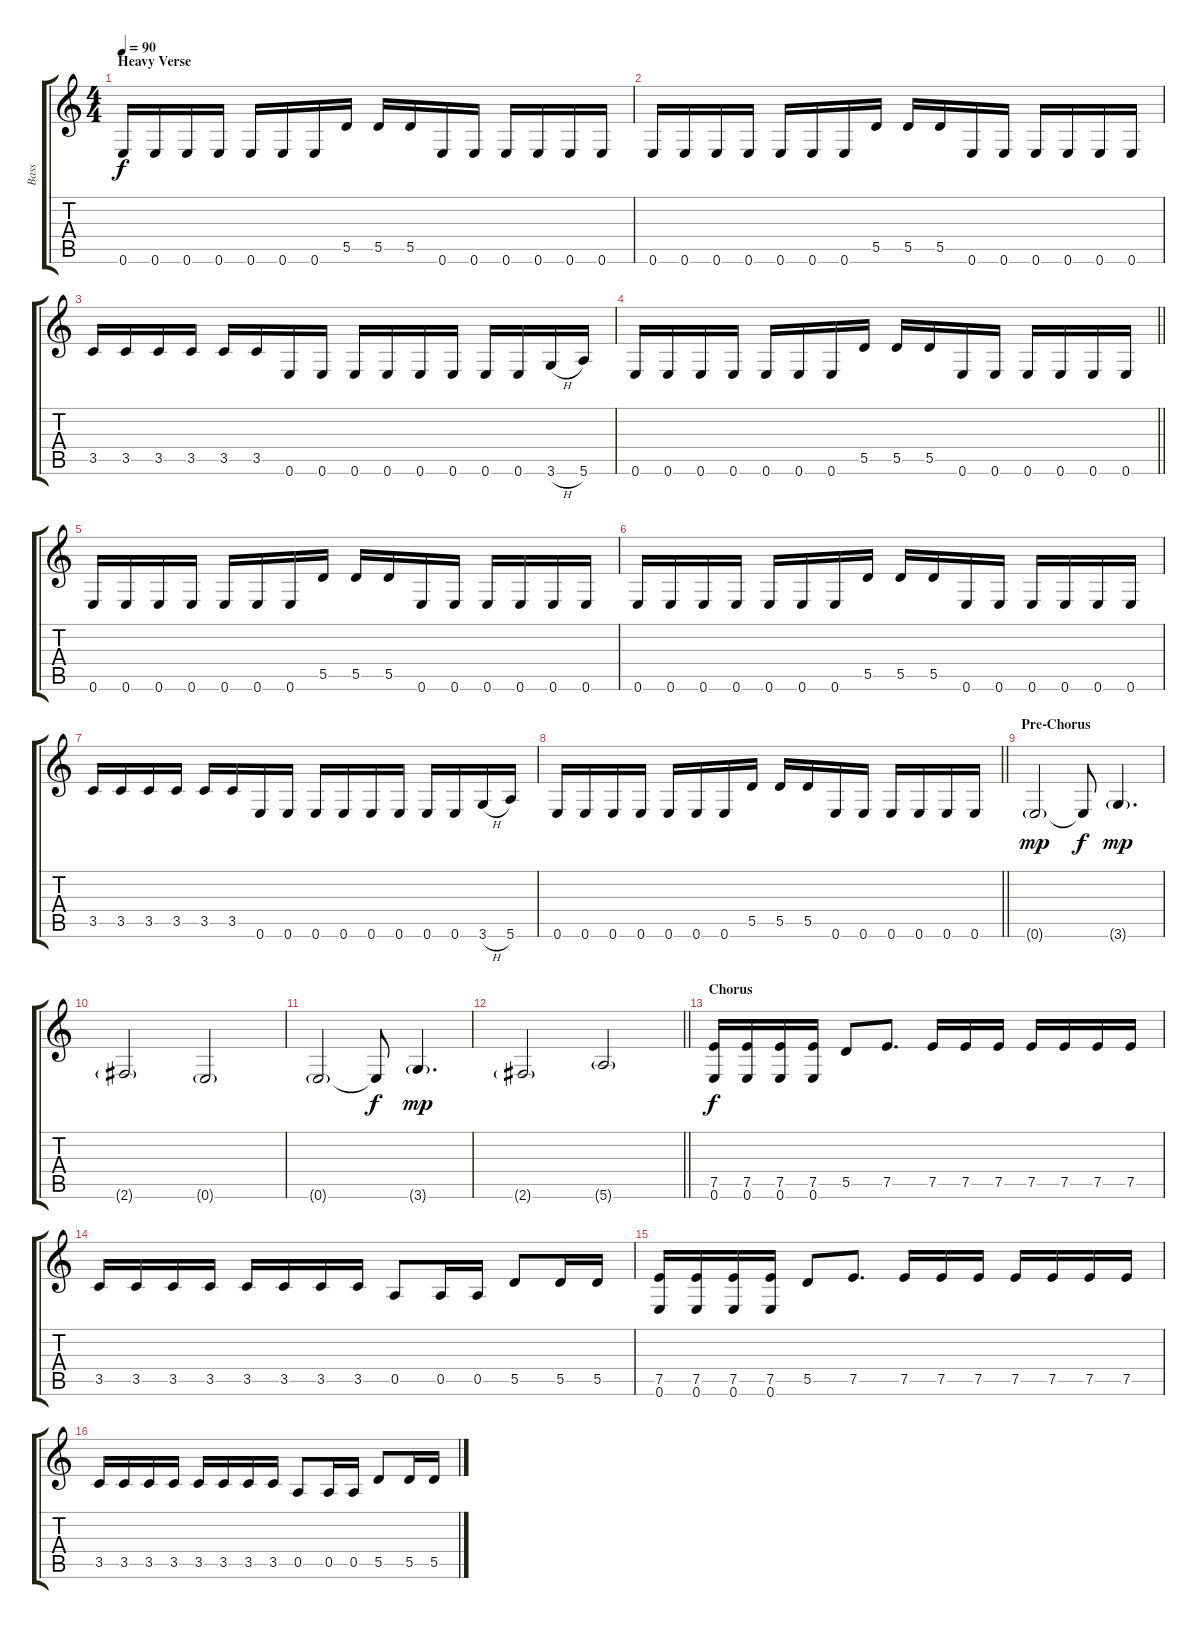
\track ("Bass" "Bass") {instrument electricbassfinger}
\staff {score tabs}
\tuning (E4 B3 G3 D3 A2 E2) {hide}
\ts (4 4)
\section ("" "Heavy Verse")
\tempo 90
\clef g2
\ks c
0.6.16{dy f} 0.6.16 0.6.16 0.6.16 0.6.16 0.6.16 0.6.16 5.5.16 5.5.16 5.5.16 0.6.16 0.6.16 0.6.16 0.6.16 0.6.16 0.6.16 |
0.6.16 0.6.16 0.6.16 0.6.16 0.6.16 0.6.16 0.6.16 5.5.16 5.5.16 5.5.16 0.6.16 0.6.16 0.6.16 0.6.16 0.6.16 0.6.16 |
3.5.16 3.5.16 3.5.16 3.5.16 3.5.16 3.5.16 0.6.16 0.6.16 0.6.16 0.6.16 0.6.16 0.6.16 0.6.16 0.6.16 3.6{h}.16 5.6.16 |
\barLineRight lightlight
0.6.16 0.6.16 0.6.16 0.6.16 0.6.16 0.6.16 0.6.16 5.5.16 5.5.16 5.5.16 0.6.16 0.6.16 0.6.16 0.6.16 0.6.16 0.6.16 |
0.6.16 0.6.16 0.6.16 0.6.16 0.6.16 0.6.16 0.6.16 5.5.16 5.5.16 5.5.16 0.6.16 0.6.16 0.6.16 0.6.16 0.6.16 0.6.16 |
0.6.16 0.6.16 0.6.16 0.6.16 0.6.16 0.6.16 0.6.16 5.5.16 5.5.16 5.5.16 0.6.16 0.6.16 0.6.16 0.6.16 0.6.16 0.6.16 |
3.5.16 3.5.16 3.5.16 3.5.16 3.5.16 3.5.16 0.6.16 0.6.16 0.6.16 0.6.16 0.6.16 0.6.16 0.6.16 0.6.16 3.6{h}.16 5.6.16 |
\barLineRight lightlight
0.6.16 0.6.16 0.6.16 0.6.16 0.6.16 0.6.16 0.6.16 5.5.16 5.5.16 5.5.16 0.6.16 0.6.16 0.6.16 0.6.16 0.6.16 0.6.16 |
\section ("" "Pre-Chorus")
0.6{g}.2{dy mp} 0.6{t}.8{dy f} 3.6{g}.4{d dy mp} |
2.6{g}.2 0.6{g}.2 |
0.6{g}.2 0.6{t}.8{dy f} 3.6{g}.4{d dy mp} |
\barLineRight lightlight
2.6{g}.2 5.6{g}.2 |
\section ("" "Chorus")
(7.5 0.6).16{dy f} (7.5 0.6).16 (7.5 0.6).16 (7.5 0.6).16 5.5.8 7.5.8{d} 7.5.16 7.5.16 7.5.16 7.5.16 7.5.16 7.5.16 7.5.16 |
3.5.16 3.5.16 3.5.16 3.5.16 3.5.16 3.5.16 3.5.16 3.5.16 0.5.8 0.5.16 0.5.16 5.5.8 5.5.16 5.5.16 |
(7.5 0.6).16 (7.5 0.6).16 (7.5 0.6).16 (7.5 0.6).16 5.5.8 7.5.8{d} 7.5.16 7.5.16 7.5.16 7.5.16 7.5.16 7.5.16 7.5.16 |
3.5.16 3.5.16 3.5.16 3.5.16 3.5.16 3.5.16 3.5.16 3.5.16 0.5.8 0.5.16 0.5.16 5.5.8 5.5.16 5.5.16
